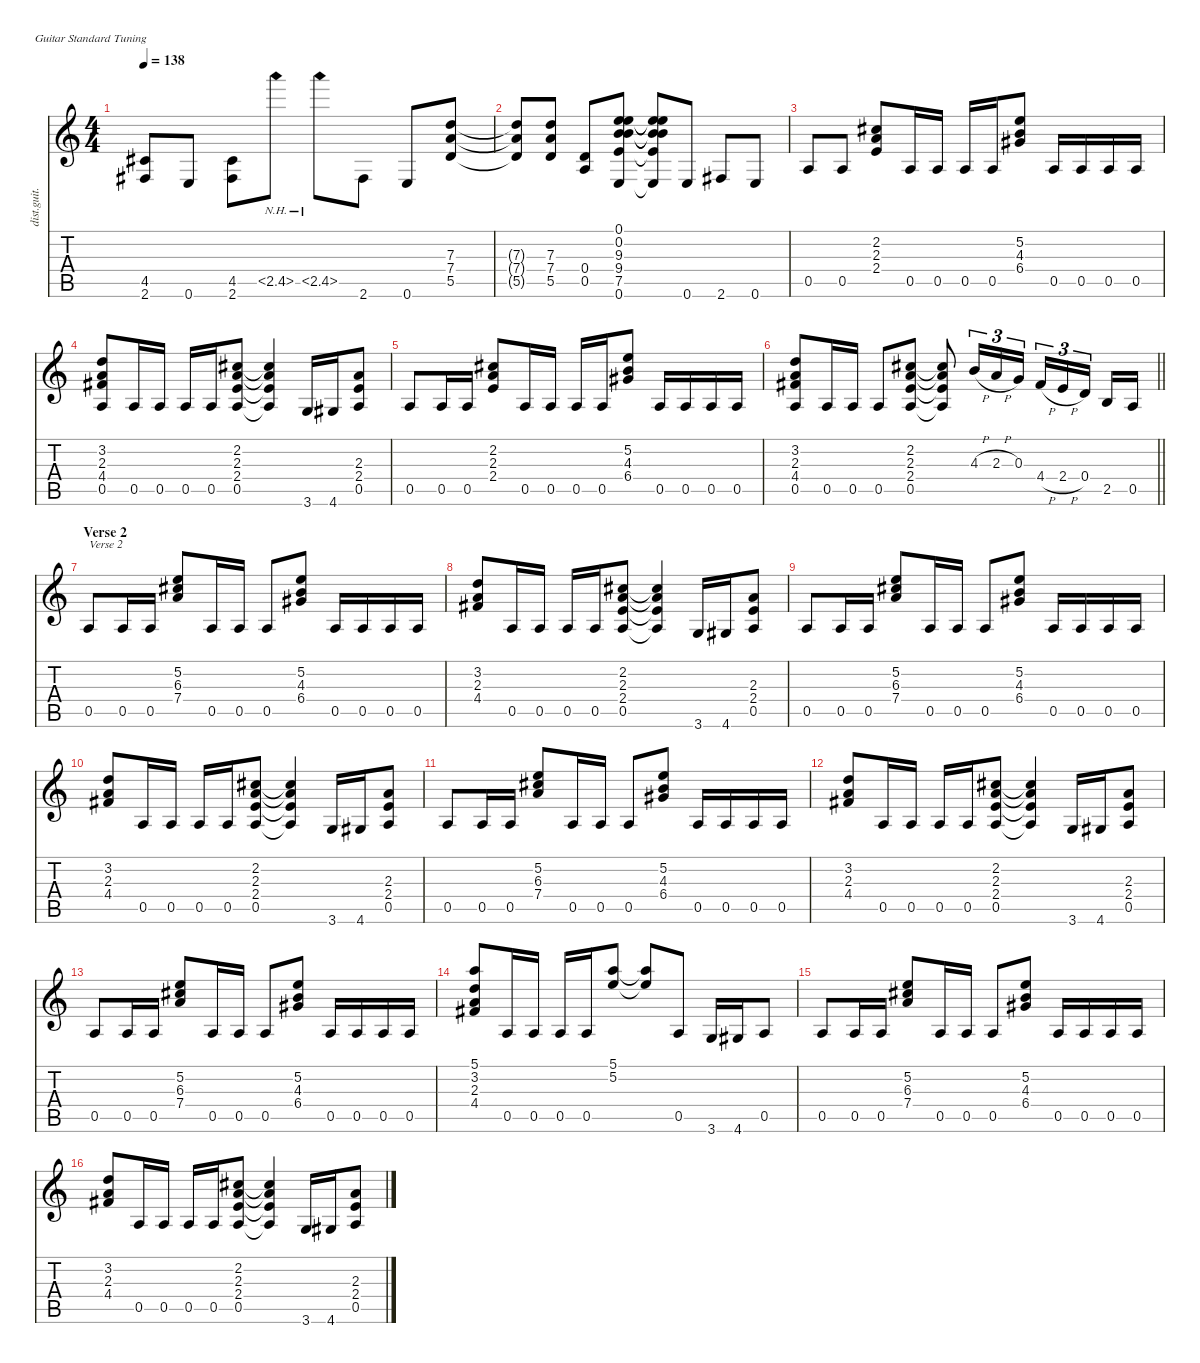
\defaultSystemsLayout 4
\hideDynamics
\bracketExtendMode nobrackets
\otherSystemsTrackNameOrientation horizontal
\track ("Rythmique" "dist.guit.") {instrument distortionguitar}
\staff {score tabs}
\tuning (E4 B3 G3 D3 A2 E2)
\ts (4 4)
\tempo 138
\clef g2
\ks c
(4.5{acc #} 2.6{acc #}).8{dy f beam Up} 0.6.8{beam Up} (4.5{acc #} 2.6{acc #}).8{beam Down} 2.5{nh}.8{beam Down} 2.5{nh}.8{beam Down} 2.6{acc #}.8{beam Down} 0.6.8{beam Up} (7.3 7.4 5.5).8{beam Up} |
(7.3{t} 7.4{t} 5.5{t}).8{beam Up} (7.3 7.4 5.5).8{beam Up} (0.4 0.5).8{beam Up} (0.1 0.2 9.3 9.4 7.5 0.6).8{beam Up} (0.1{t} 0.2{t} 9.3{t} 9.4{t} 7.5{t} 0.6{t}).8{beam Up} 0.6.8{beam Up} 2.6{acc #}.8{beam Up} 0.6.8{beam Up} |
0.5.8{beam Up} 0.5.8{beam Up} (2.2{acc #} 2.3 2.4).8{beam Up} 0.5.16{beam Up} 0.5.16{beam Up} 0.5.16{beam Up} 0.5.16{beam Up} (5.2 4.3 6.4{acc #}).8{beam Up} 0.5.16{beam Up} 0.5.16{beam Up} 0.5.16{beam Up} 0.5.16{beam Up} |
(3.2 2.3 4.4{acc #} 0.5).8{beam Up} 0.5.16{beam Up} 0.5.16{beam Up} 0.5.16{beam Up} 0.5.16{beam Up} (2.2{acc #} 2.3 2.4 0.5).8{beam Up} (2.2{t acc #} 2.3{t} 2.4{t} 0.5{t}).4{beam Up} 3.6.16{beam Up} 4.6{acc #}.16{beam Up} (2.3 2.4 0.5).8{beam Up} |
0.5.8{beam Up} 0.5.16{beam Up} 0.5.16{beam Up} (2.2{acc #} 2.3 2.4).8{beam Up} 0.5.16{beam Up} 0.5.16{beam Up} 0.5.16{beam Up} 0.5.16{beam Up} (5.2 4.3 6.4{acc #}).8{beam Up} 0.5.16{beam Up} 0.5.16{beam Up} 0.5.16{beam Up} 0.5.16{beam Up} |
\barLineRight lightlight
(3.2 2.3 4.4{acc #} 0.5).8{beam Up} 0.5.16{beam Up} 0.5.16{beam Up} 0.5.8{beam Up} (2.2{acc #} 2.3 2.4 0.5).8{beam Up} (2.2{t acc #} 2.3{t} 2.4{t} 0.5{t}).8{beam Up} 4.3{h}.16{tu (3 2) beam Up} 2.3{h}.16{tu (3 2) beam Up} 0.3.16{tu (3 2) beam Up} 4.4{h acc #}.16{tu (3 2) beam Up} 2.4{h}.16{tu (3 2) beam Up} 0.4.16{tu (3 2) beam Up} 2.5.16{beam Up} 0.5.16{beam Up} |
\section ("" "Verse 2")
0.5.8{txt "Verse 2" beam Up} 0.5.16{beam Up} 0.5.16{beam Up} (5.2 6.3{acc #} 7.4).8{beam Up} 0.5.16{beam Up} 0.5.16{beam Up} 0.5.8{beam Up} (5.2 4.3 6.4{acc #}).8{beam Up} 0.5.16{beam Up} 0.5.16{beam Up} 0.5.16{beam Up} 0.5.16{beam Up} |
(3.2 2.3 4.4{acc #}).8{beam Up} 0.5.16{beam Up} 0.5.16{beam Up} 0.5.16{beam Up} 0.5.16{beam Up} (2.2{acc #} 2.3 2.4 0.5).8{beam Up} (2.2{t acc #} 2.3{t} 2.4{t} 0.5{t}).4{beam Up} 3.6.16{beam Up} 4.6{acc #}.16{beam Up} (2.3 2.4 0.5).8{beam Up} |
0.5.8{beam Up} 0.5.16{beam Up} 0.5.16{beam Up} (5.2 6.3{acc #} 7.4).8{beam Up} 0.5.16{beam Up} 0.5.16{beam Up} 0.5.8{beam Up} (5.2 4.3 6.4{acc #}).8{beam Up} 0.5.16{beam Up} 0.5.16{beam Up} 0.5.16{beam Up} 0.5.16{beam Up} |
(3.2 2.3 4.4{acc #}).8{beam Up} 0.5.16{beam Up} 0.5.16{beam Up} 0.5.16{beam Up} 0.5.16{beam Up} (2.2{acc #} 2.3 2.4 0.5).8{beam Up} (2.2{t acc #} 2.3{t} 2.4{t} 0.5{t}).4{beam Up} 3.6.16{beam Up} 4.6{acc #}.16{beam Up} (2.3 2.4 0.5).8{beam Up} |
0.5.8{beam Up} 0.5.16{beam Up} 0.5.16{beam Up} (5.2 6.3{acc #} 7.4).8{beam Up} 0.5.16{beam Up} 0.5.16{beam Up} 0.5.8{beam Up} (5.2 4.3 6.4{acc #}).8{beam Up} 0.5.16{beam Up} 0.5.16{beam Up} 0.5.16{beam Up} 0.5.16{beam Up} |
(3.2 2.3 4.4{acc #}).8{beam Up} 0.5.16{beam Up} 0.5.16{beam Up} 0.5.16{beam Up} 0.5.16{beam Up} (2.2{acc #} 2.3 2.4 0.5).8{beam Up} (2.2{t acc #} 2.3{t} 2.4{t} 0.5{t}).4{beam Up} 3.6.16{beam Up} 4.6{acc #}.16{beam Up} (2.3 2.4 0.5).8{beam Up} |
0.5.8{beam Up} 0.5.16{beam Up} 0.5.16{beam Up} (5.2 6.3{acc #} 7.4).8{beam Up} 0.5.16{beam Up} 0.5.16{beam Up} 0.5.8{beam Up} (5.2 4.3 6.4{acc #}).8{beam Up} 0.5.16{beam Up} 0.5.16{beam Up} 0.5.16{beam Up} 0.5.16{beam Up} |
(5.1 3.2 2.3 4.4{acc #}).8{beam Up} 0.5.16{beam Up} 0.5.16{beam Up} 0.5.16{beam Up} 0.5.16{beam Up} (5.1 5.2).8{beam Up} (5.1{t} 5.2{t}).8{beam Up} 0.5.8{beam Up} 3.6.16{beam Up} 4.6{acc #}.16{beam Up} 0.5.8{beam Up} |
0.5.8{beam Up} 0.5.16{beam Up} 0.5.16{beam Up} (5.2 6.3{acc #} 7.4).8{beam Up} 0.5.16{beam Up} 0.5.16{beam Up} 0.5.8{beam Up} (5.2 4.3 6.4{acc #}).8{beam Up} 0.5.16{beam Up} 0.5.16{beam Up} 0.5.16{beam Up} 0.5.16{beam Up} |
(3.2 2.3 4.4{acc #}).8{beam Up} 0.5.16{beam Up} 0.5.16{beam Up} 0.5.16{beam Up} 0.5.16{beam Up} (2.2{acc #} 2.3 2.4 0.5).8{beam Up} (2.2{t acc #} 2.3{t} 2.4{t} 0.5{t}).4{beam Up} 3.6.16{beam Up} 4.6{acc #}.16{beam Up} (2.3 2.4 0.5).8{beam Up}
